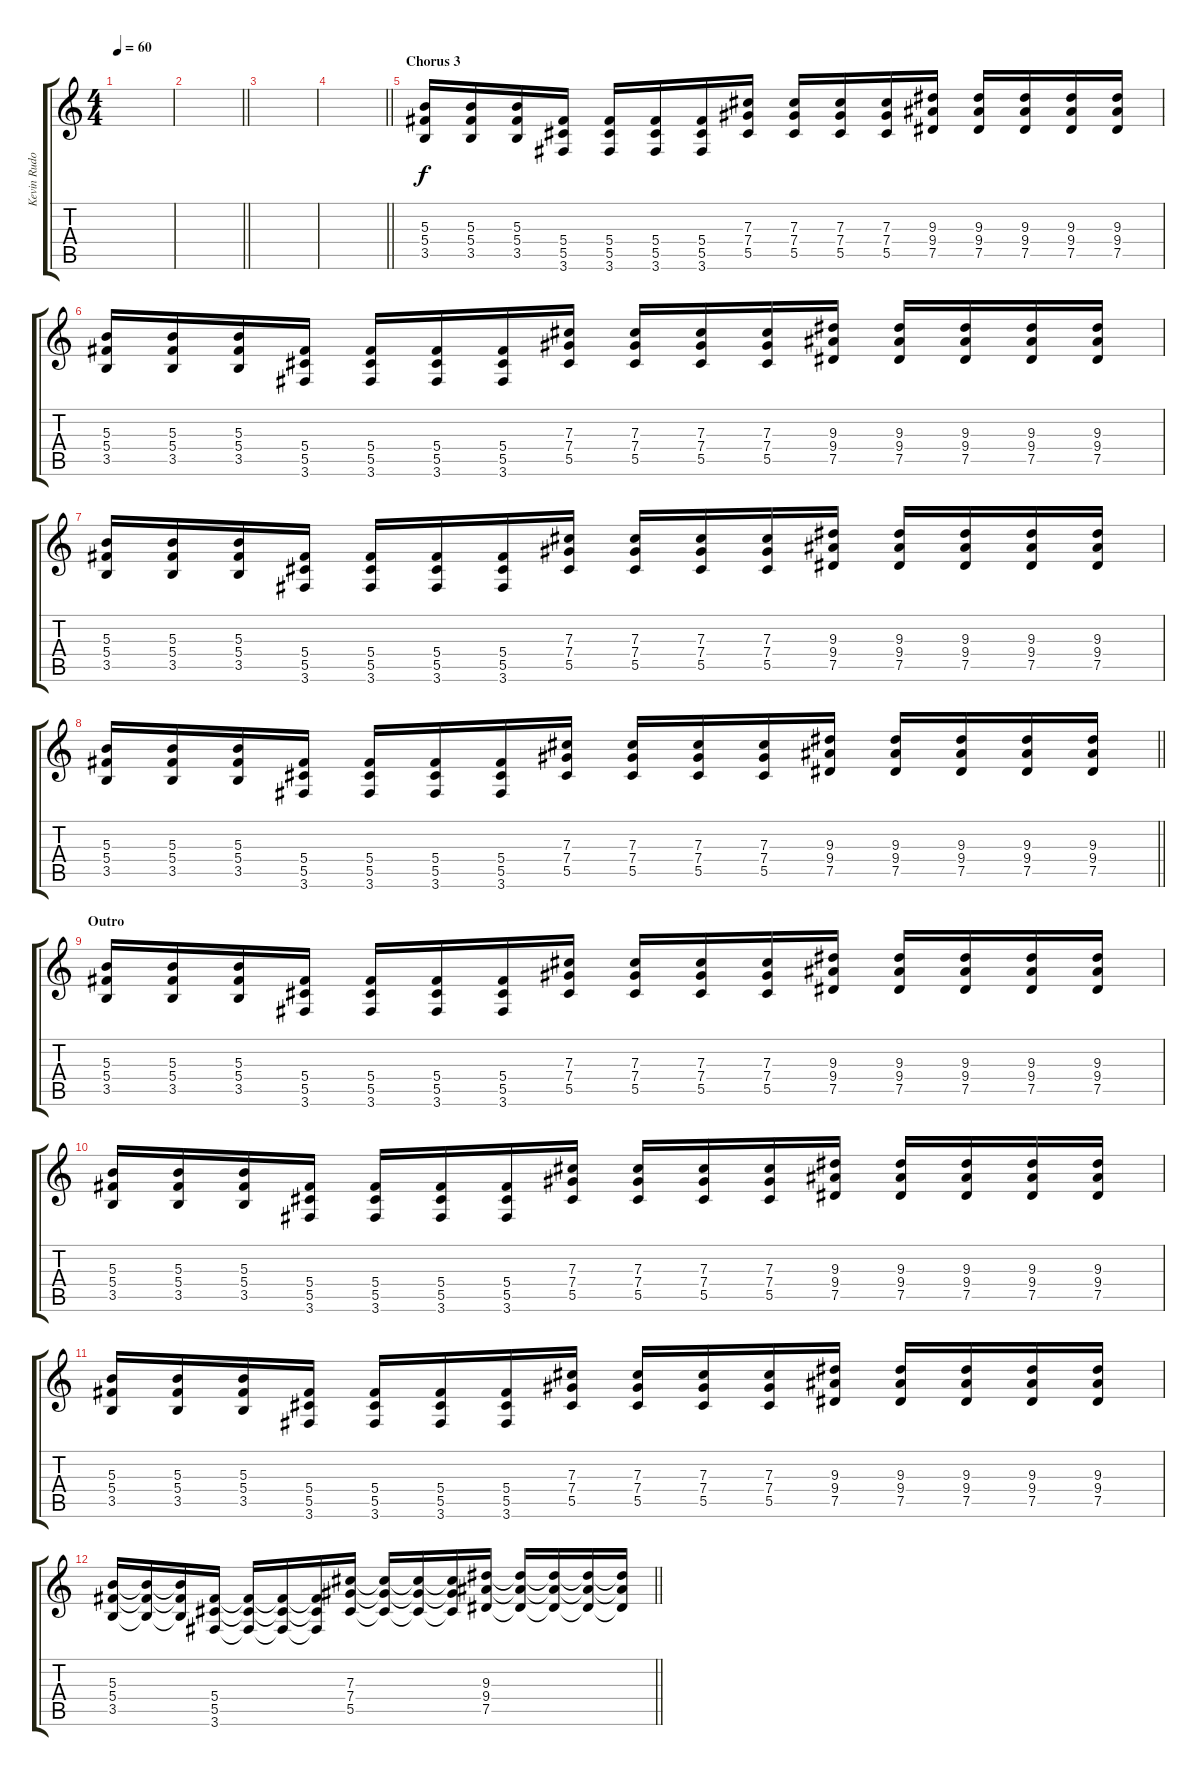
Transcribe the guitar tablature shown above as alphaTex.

\track ("Kevin Rudolf" "Kevin Rudo") {instrument distortionguitar}
\staff {score tabs}
\tuning (Eb4 Bb3 Gb3 Db3 Ab2 Eb2) {hide}
\ts (4 4)
\tempo 60
\clef g2
\ks c
|
\barLineRight lightlight
|
|
\barLineRight lightlight
|
\section ("" "Chorus 3")
(5.3 5.4 3.5).16 (5.3 5.4 3.5).16 (5.3 5.4 3.5).16 (5.4 5.5 3.6).16 (5.4 5.5 3.6).16 (5.4 5.5 3.6).16 (5.4 5.5 3.6).16 (7.3 7.4 5.5).16 (7.3 7.4 5.5).16 (7.3 7.4 5.5).16 (7.3 7.4 5.5).16 (9.3 9.4 7.5).16 (9.3 9.4 7.5).16 (9.3 9.4 7.5).16 (9.3 9.4 7.5).16 (9.3 9.4 7.5).16 |
(5.3 5.4 3.5).16 (5.3 5.4 3.5).16 (5.3 5.4 3.5).16 (5.4 5.5 3.6).16 (5.4 5.5 3.6).16 (5.4 5.5 3.6).16 (5.4 5.5 3.6).16 (7.3 7.4 5.5).16 (7.3 7.4 5.5).16 (7.3 7.4 5.5).16 (7.3 7.4 5.5).16 (9.3 9.4 7.5).16 (9.3 9.4 7.5).16 (9.3 9.4 7.5).16 (9.3 9.4 7.5).16 (9.3 9.4 7.5).16 |
(5.3 5.4 3.5).16 (5.3 5.4 3.5).16 (5.3 5.4 3.5).16 (5.4 5.5 3.6).16 (5.4 5.5 3.6).16 (5.4 5.5 3.6).16 (5.4 5.5 3.6).16 (7.3 7.4 5.5).16 (7.3 7.4 5.5).16 (7.3 7.4 5.5).16 (7.3 7.4 5.5).16 (9.3 9.4 7.5).16 (9.3 9.4 7.5).16 (9.3 9.4 7.5).16 (9.3 9.4 7.5).16 (9.3 9.4 7.5).16 |
\barLineRight lightlight
(5.3 5.4 3.5).16 (5.3 5.4 3.5).16 (5.3 5.4 3.5).16 (5.4 5.5 3.6).16 (5.4 5.5 3.6).16 (5.4 5.5 3.6).16 (5.4 5.5 3.6).16 (7.3 7.4 5.5).16 (7.3 7.4 5.5).16 (7.3 7.4 5.5).16 (7.3 7.4 5.5).16 (9.3 9.4 7.5).16 (9.3 9.4 7.5).16 (9.3 9.4 7.5).16 (9.3 9.4 7.5).16 (9.3 9.4 7.5).16 |
\section ("" "Outro")
(5.3 5.4 3.5).16 (5.3 5.4 3.5).16 (5.3 5.4 3.5).16 (5.4 5.5 3.6).16 (5.4 5.5 3.6).16 (5.4 5.5 3.6).16 (5.4 5.5 3.6).16 (7.3 7.4 5.5).16 (7.3 7.4 5.5).16 (7.3 7.4 5.5).16 (7.3 7.4 5.5).16 (9.3 9.4 7.5).16 (9.3 9.4 7.5).16 (9.3 9.4 7.5).16 (9.3 9.4 7.5).16 (9.3 9.4 7.5).16 |
(5.3 5.4 3.5).16 (5.3 5.4 3.5).16 (5.3 5.4 3.5).16 (5.4 5.5 3.6).16 (5.4 5.5 3.6).16 (5.4 5.5 3.6).16 (5.4 5.5 3.6).16 (7.3 7.4 5.5).16 (7.3 7.4 5.5).16 (7.3 7.4 5.5).16 (7.3 7.4 5.5).16 (9.3 9.4 7.5).16 (9.3 9.4 7.5).16 (9.3 9.4 7.5).16 (9.3 9.4 7.5).16 (9.3 9.4 7.5).16 |
(5.3 5.4 3.5).16 (5.3 5.4 3.5).16 (5.3 5.4 3.5).16 (5.4 5.5 3.6).16 (5.4 5.5 3.6).16 (5.4 5.5 3.6).16 (5.4 5.5 3.6).16 (7.3 7.4 5.5).16 (7.3 7.4 5.5).16 (7.3 7.4 5.5).16 (7.3 7.4 5.5).16 (9.3 9.4 7.5).16 (9.3 9.4 7.5).16 (9.3 9.4 7.5).16 (9.3 9.4 7.5).16 (9.3 9.4 7.5).16 |
\barLineRight lightlight
(5.3 5.4 3.5).16 (5.3{t} 5.4{t} 3.5{t}).16 (5.3{t} 5.4{t} 3.5{t}).16 (5.4 5.5 3.6).16 (5.4{t} 5.5{t} 3.6{t}).16 (5.4{t} 5.5{t} 3.6{t}).16 (5.4{t} 5.5{t} 3.6{t}).16 (7.3 7.4 5.5).16 (7.3{t} 7.4{t} 5.5{t}).16 (7.3{t} 7.4{t} 5.5{t}).16 (7.3{t} 7.4{t} 5.5{t}).16 (9.3 9.4 7.5).16 (9.3{t} 9.4{t} 7.5{t}).16 (9.3{t} 9.4{t} 7.5{t}).16 (9.3{t} 9.4{t} 7.5{t}).16 (9.3{t} 9.4{t} 7.5{t}).16
